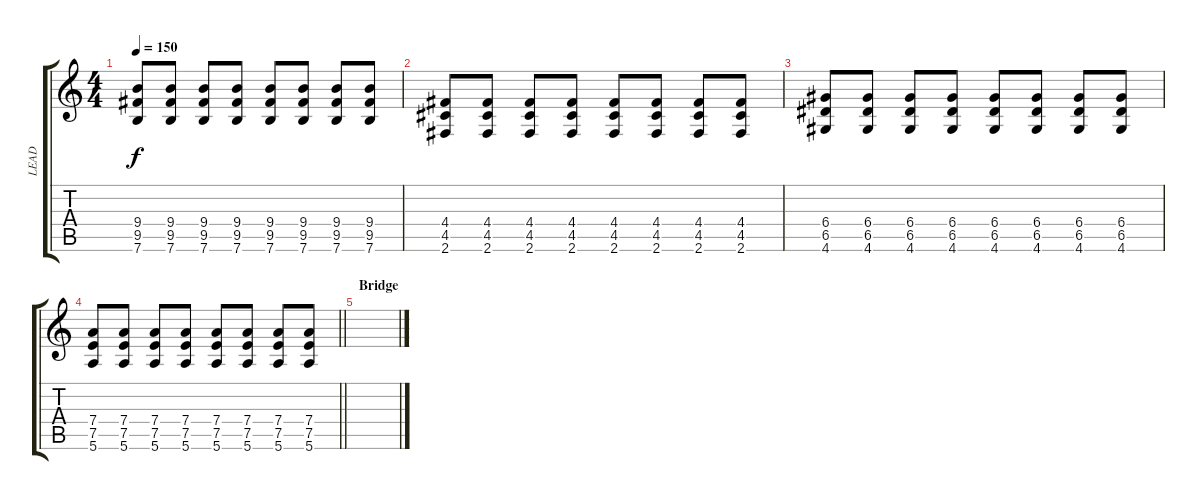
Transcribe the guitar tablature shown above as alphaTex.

\track ("LEAD" "LEAD") {instrument distortionguitar}
\staff {score tabs}
\tuning (E4 B3 G3 D3 A2 E2) {hide}
\ts (4 4)
\tempo 150
\clef g2
\ks c
(9.4 9.5 7.6).8{dy f} (9.4 9.5 7.6).8 (9.4 9.5 7.6).8 (9.4 9.5 7.6).8 (9.4 9.5 7.6).8 (9.4 9.5 7.6).8 (9.4 9.5 7.6).8 (9.4 9.5 7.6).8 |
(4.4 4.5 2.6).8 (4.4 4.5 2.6).8 (4.4 4.5 2.6).8 (4.4 4.5 2.6).8 (4.4 4.5 2.6).8 (4.4 4.5 2.6).8 (4.4 4.5 2.6).8 (4.4 4.5 2.6).8 |
(6.4 6.5 4.6).8 (6.4 6.5 4.6).8 (6.4 6.5 4.6).8 (6.4 6.5 4.6).8 (6.4 6.5 4.6).8 (6.4 6.5 4.6).8 (6.4 6.5 4.6).8 (6.4 6.5 4.6).8 |
\barLineRight lightlight
(7.4 7.5 5.6).8 (7.4 7.5 5.6).8 (7.4 7.5 5.6).8 (7.4 7.5 5.6).8 (7.4 7.5 5.6).8 (7.4 7.5 5.6).8 (7.4 7.5 5.6).8 (7.4 7.5 5.6).8 |
\section ("" "Bridge")
